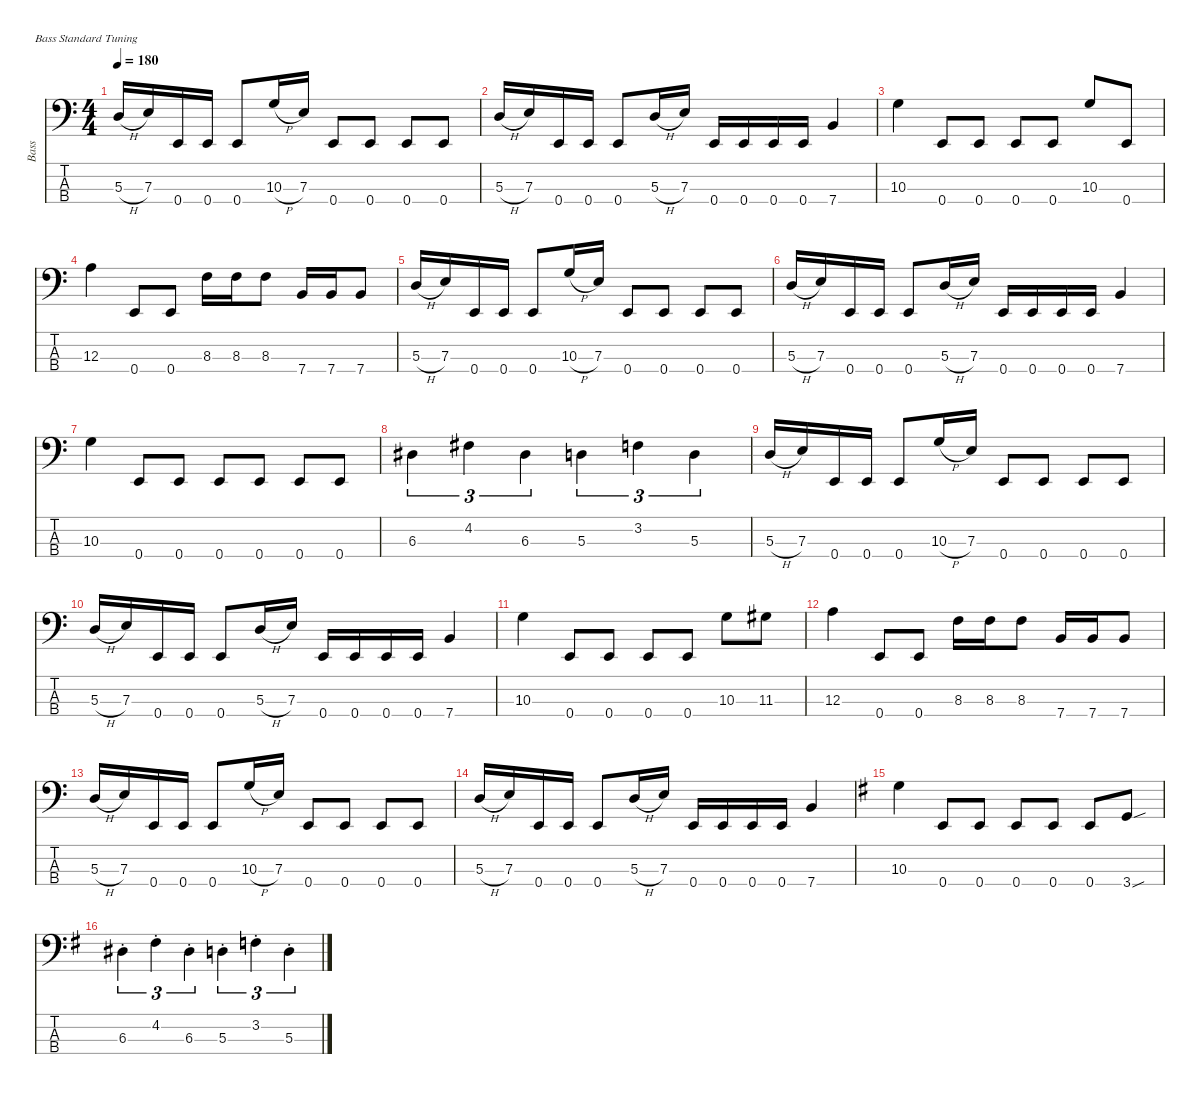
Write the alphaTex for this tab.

\defaultSystemsLayout 4
\hideDynamics
\bracketExtendMode nobrackets
\firstSystemTrackNameMode fullname
\otherSystemsTrackNameOrientation horizontal
\track ("Bass" "el.bs.") {instrument electricbasspick}
\staff {score tabs}
\tuning (G2 D2 A1 E1)
\ts (4 4)
\tempo 180
\clef f4
\ks c
5.3{h}.16{dy f beam Up} 7.3.16{beam Up} 0.4.16{beam Up} 0.4.16{beam Up} 0.4.8{beam Up} 10.3{h}.16{beam Up} 7.3.16{beam Up} 0.4.8{beam Up} 0.4.8{beam Up} 0.4.8{beam Up} 0.4.8{beam Up} |
5.3{h}.16{beam Up} 7.3.16{beam Up} 0.4.16{beam Up} 0.4.16{beam Up} 0.4.8{beam Up} 5.3{h}.16{beam Up} 7.3.16{beam Up} 0.4.16{beam Up} 0.4.16{beam Up} 0.4.16{beam Up} 0.4.16{beam Up} 7.4.4{beam Up} |
10.3.4{beam Down} 0.4.8{beam Up} 0.4.8{beam Up} 0.4.8{beam Up} 0.4.8{beam Up} 10.3.8{beam Up} 0.4.8{beam Up} |
12.3.4{beam Down} 0.4.8{beam Up} 0.4.8{beam Up} 8.3.16{beam Down} 8.3.16{beam Down} 8.3.8{beam Down} 7.4.16{beam Up} 7.4.16{beam Up} 7.4.8{beam Up} |
5.3{h}.16{beam Up} 7.3.16{beam Up} 0.4.16{beam Up} 0.4.16{beam Up} 0.4.8{beam Up} 10.3{h}.16{beam Up} 7.3.16{beam Up} 0.4.8{beam Up} 0.4.8{beam Up} 0.4.8{beam Up} 0.4.8{beam Up} |
5.3{h}.16{beam Up} 7.3.16{beam Up} 0.4.16{beam Up} 0.4.16{beam Up} 0.4.8{beam Up} 5.3{h}.16{beam Up} 7.3.16{beam Up} 0.4.16{beam Up} 0.4.16{beam Up} 0.4.16{beam Up} 0.4.16{beam Up} 7.4.4{beam Up} |
10.3.4{beam Down} 0.4.8{beam Up} 0.4.8{beam Up} 0.4.8{beam Up} 0.4.8{beam Up} 0.4.8{beam Up} 0.4.8{beam Up} |
6.3{acc #}.4{tu (3 2) beam Down} 4.2{acc #}.4{tu (3 2) beam Down} 6.3{acc #}.4{tu (3 2) beam Down} 5.3.4{tu (3 2) beam Down} 3.2.4{tu (3 2) beam Down} 5.3.4{tu (3 2) beam Down} |
5.3{h}.16{beam Up} 7.3.16{beam Up} 0.4.16{beam Up} 0.4.16{beam Up} 0.4.8{beam Up} 10.3{h}.16{beam Up} 7.3.16{beam Up} 0.4.8{beam Up} 0.4.8{beam Up} 0.4.8{beam Up} 0.4.8{beam Up} |
5.3{h}.16{beam Up} 7.3.16{beam Up} 0.4.16{beam Up} 0.4.16{beam Up} 0.4.8{beam Up} 5.3{h}.16{beam Up} 7.3.16{beam Up} 0.4.16{beam Up} 0.4.16{beam Up} 0.4.16{beam Up} 0.4.16{beam Up} 7.4.4{beam Up} |
10.3.4{beam Down} 0.4.8{beam Up} 0.4.8{beam Up} 0.4.8{beam Up} 0.4.8{beam Up} 10.3.8{beam Down} 11.3{acc #}.8{beam Down} |
12.3.4{beam Down} 0.4.8{beam Up} 0.4.8{beam Up} 8.3.16{beam Down} 8.3.16{beam Down} 8.3.8{beam Down} 7.4.16{beam Up} 7.4.16{beam Up} 7.4.8{beam Up} |
5.3{h}.16{beam Up} 7.3.16{beam Up} 0.4.16{beam Up} 0.4.16{beam Up} 0.4.8{beam Up} 10.3{h}.16{beam Up} 7.3.16{beam Up} 0.4.8{beam Up} 0.4.8{beam Up} 0.4.8{beam Up} 0.4.8{beam Up} |
5.3{h}.16{beam Up} 7.3.16{beam Up} 0.4.16{beam Up} 0.4.16{beam Up} 0.4.8{beam Up} 5.3{h}.16{beam Up} 7.3.16{beam Up} 0.4.16{beam Up} 0.4.16{beam Up} 0.4.16{beam Up} 0.4.16{beam Up} 7.4.4{beam Up} |
\ks g
10.3{acc forcenatural}.4{beam Down} 0.4{acc forcenatural}.8{beam Up} 0.4{acc forcenatural}.8{beam Up} 0.4{acc forcenatural}.8{beam Up} 0.4{acc forcenatural}.8{beam Up} 0.4{acc forcenatural}.8{beam Up} 3.4{sou acc forcenatural}.8{beam Up} |
6.3{st acc #}.4{tu (3 2) beam Down} 4.2{st acc #}.4{tu (3 2) beam Down} 6.3{st acc #}.4{tu (3 2) beam Down} 5.3{st acc forcenatural}.4{tu (3 2) beam Down} 3.2{st acc forcenatural}.4{tu (3 2) beam Down} 5.3{st acc forcenatural}.4{tu (3 2) beam Down}
